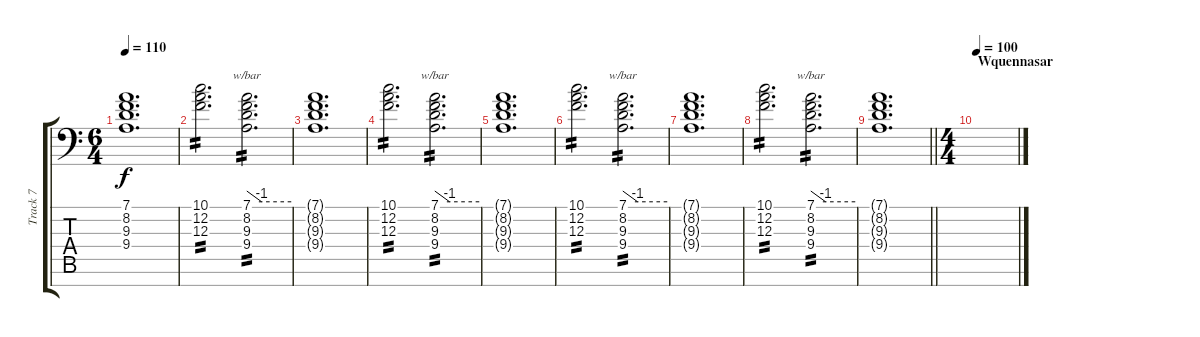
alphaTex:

\track ("Track 7" "Track 7") {instrument stringensemble1}
\staff {score tabs}
\tuning (D4 A3 F3 C3 G2 D2 G1) {hide}
\ts (6 4)
\tempo 110
\clef f4
\ks c
(7.1{t} 8.2{t} 9.3{t} 9.4{t}).1{d dy f} |
(10.1 12.2 12.3).2{d tp 2} (7.1 8.2 9.3 9.4).2{d tbe (custom default 0 0 20 -4 60 -4) tp 2} |
(7.1{t} 8.2{t} 9.3{t} 9.4{t}).1{d} |
(10.1 12.2 12.3).2{d tp 2} (7.1 8.2 9.3 9.4).2{d tbe (custom default 0 0 20 -4 60 -4) tp 2} |
(7.1{t} 8.2{t} 9.3{t} 9.4{t}).1{d} |
(10.1 12.2 12.3).2{d tp 2} (7.1 8.2 9.3 9.4).2{d tbe (custom default 0 0 20 -4 60 -4) tp 2} |
(7.1{t} 8.2{t} 9.3{t} 9.4{t}).1{d} |
(10.1 12.2 12.3).2{d tp 2} (7.1 8.2 9.3 9.4).2{d tbe (custom default 0 0 20 -4 60 -4) tp 2} |
\barLineRight lightlight
(7.1{t} 8.2{t} 9.3{t} 9.4{t}).1{d} |
\ts (4 4)
\section ("" "Wquennasar")
\tempo 100
